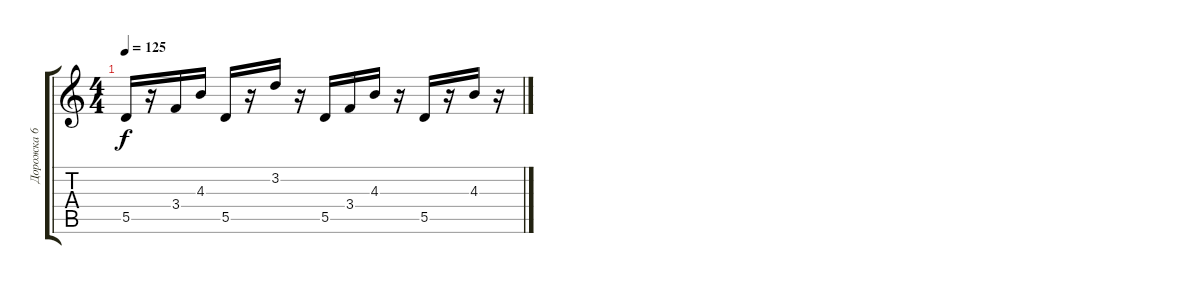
\track ("Дорожка 6" "Дорожка 6") {instrument synthbass2}
\staff {score tabs}
\tuning (E4 B3 G3 D3 A2 E2) {hide}
\ts (4 4)
\tempo 125
\clef g2
\ks c
5.5.16{dy f} r.16 3.4.16 4.3.16 5.5.16 r.16 3.2.16 r.16 5.5.16 3.4.16 4.3.16 r.16 5.5.16 r.16 4.3.16 r.16
